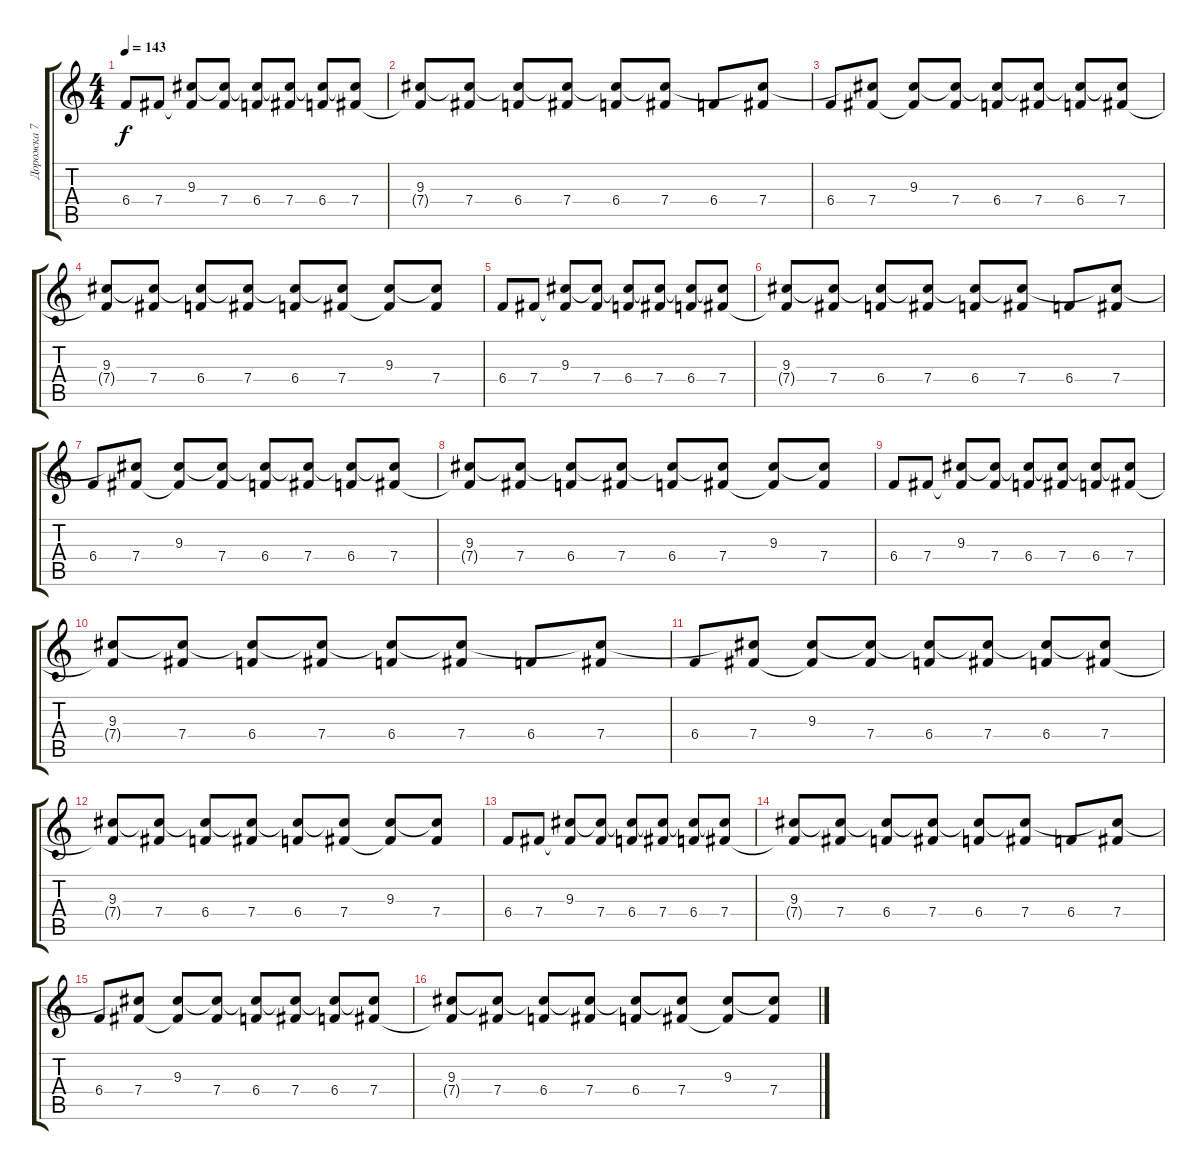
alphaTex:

\track ("Дорожка 7" "Дорожка 7") {instrument distortionguitar}
\staff {score tabs}
\tuning (Db4 Ab3 E3 B2 Gb2 B1) {hide}
\ts (4 4)
\tempo 143
\clef g2
\ks c
6.4.8{dy f} 7.4.8 (9.3 7.4{t}).8 (9.3{t} 7.4).8 (9.3{t} 6.4).8 (9.3{t} 7.4).8 (9.3{t} 6.4).8 (9.3{t} 7.4).8 |
(9.3 7.4{t}).8 (9.3{t} 7.4).8 (9.3{t} 6.4).8 (9.3{t} 7.4).8 (9.3{t} 6.4).8 (9.3{t} 7.4).8 6.4.8 (9.3{t} 7.4).8 |
6.4.8 (9.3{t} 7.4).8 (9.3 7.4{t}).8 (9.3{t} 7.4).8 (9.3{t} 6.4).8 (9.3{t} 7.4).8 (9.3{t} 6.4).8 (9.3{t} 7.4).8 |
(9.3 7.4{t}).8 (9.3{t} 7.4).8 (9.3{t} 6.4).8 (9.3{t} 7.4).8 (9.3{t} 6.4).8 (9.3{t} 7.4).8 (9.3 7.4{t}).8 (9.3{t} 7.4).8 |
6.4.8 7.4.8 (9.3 7.4{t}).8 (9.3{t} 7.4).8 (9.3{t} 6.4).8 (9.3{t} 7.4).8 (9.3{t} 6.4).8 (9.3{t} 7.4).8 |
(9.3 7.4{t}).8 (9.3{t} 7.4).8 (9.3{t} 6.4).8 (9.3{t} 7.4).8 (9.3{t} 6.4).8 (9.3{t} 7.4).8 6.4.8 (9.3{t} 7.4).8 |
6.4.8 (9.3{t} 7.4).8 (9.3 7.4{t}).8 (9.3{t} 7.4).8 (9.3{t} 6.4).8 (9.3{t} 7.4).8 (9.3{t} 6.4).8 (9.3{t} 7.4).8 |
(9.3 7.4{t}).8 (9.3{t} 7.4).8 (9.3{t} 6.4).8 (9.3{t} 7.4).8 (9.3{t} 6.4).8 (9.3{t} 7.4).8 (9.3 7.4{t}).8 (9.3{t} 7.4).8 |
6.4.8 7.4.8 (9.3 7.4{t}).8 (9.3{t} 7.4).8 (9.3{t} 6.4).8 (9.3{t} 7.4).8 (9.3{t} 6.4).8 (9.3{t} 7.4).8 |
(9.3 7.4{t}).8 (9.3{t} 7.4).8 (9.3{t} 6.4).8 (9.3{t} 7.4).8 (9.3{t} 6.4).8 (9.3{t} 7.4).8 6.4.8 (9.3{t} 7.4).8 |
6.4.8 (9.3{t} 7.4).8 (9.3 7.4{t}).8 (9.3{t} 7.4).8 (9.3{t} 6.4).8 (9.3{t} 7.4).8 (9.3{t} 6.4).8 (9.3{t} 7.4).8 |
(9.3 7.4{t}).8 (9.3{t} 7.4).8 (9.3{t} 6.4).8 (9.3{t} 7.4).8 (9.3{t} 6.4).8 (9.3{t} 7.4).8 (9.3 7.4{t}).8 (9.3{t} 7.4).8 |
6.4.8 7.4.8 (9.3 7.4{t}).8 (9.3{t} 7.4).8 (9.3{t} 6.4).8 (9.3{t} 7.4).8 (9.3{t} 6.4).8 (9.3{t} 7.4).8 |
(9.3 7.4{t}).8 (9.3{t} 7.4).8 (9.3{t} 6.4).8 (9.3{t} 7.4).8 (9.3{t} 6.4).8 (9.3{t} 7.4).8 6.4.8 (9.3{t} 7.4).8 |
6.4.8 (9.3{t} 7.4).8 (9.3 7.4{t}).8 (9.3{t} 7.4).8 (9.3{t} 6.4).8 (9.3{t} 7.4).8 (9.3{t} 6.4).8 (9.3{t} 7.4).8 |
(9.3 7.4{t}).8 (9.3{t} 7.4).8 (9.3{t} 6.4).8 (9.3{t} 7.4).8 (9.3{t} 6.4).8 (9.3{t} 7.4).8 (9.3 7.4{t}).8 (9.3{t} 7.4).8
